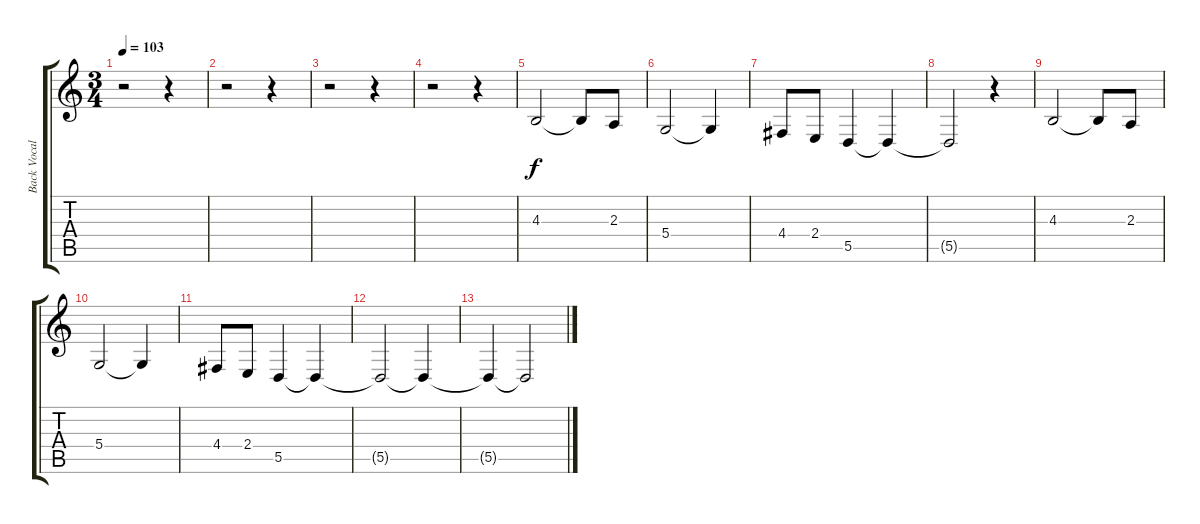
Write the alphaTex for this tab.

\track ("Back VocalZ II" "Back Vocal") {instrument lead2sawtooth}
\staff {score tabs}
\tuning (E4 B3 G3 D3 A2 E2) {hide}
\ts (3 4)
\tempo 103
\clef g2
\ks c
r.2{dy f} r.4 |
r.2 r.4 |
r.2 r.4 |
r.2 r.4 |
4.3.2 4.3{t}.8 2.3.8 |
5.4.2 5.4{t}.4 |
4.4.8 2.4.8 5.5.4 5.5{t}.4 |
5.5{t}.2 r.4 |
4.3.2 4.3{t}.8 2.3.8 |
5.4.2 5.4{t}.4 |
4.4.8 2.4.8 5.5.4 5.5{t}.4 |
5.5{t}.2 5.5{t}.4 |
5.5{t}.4 5.5{t}.2
